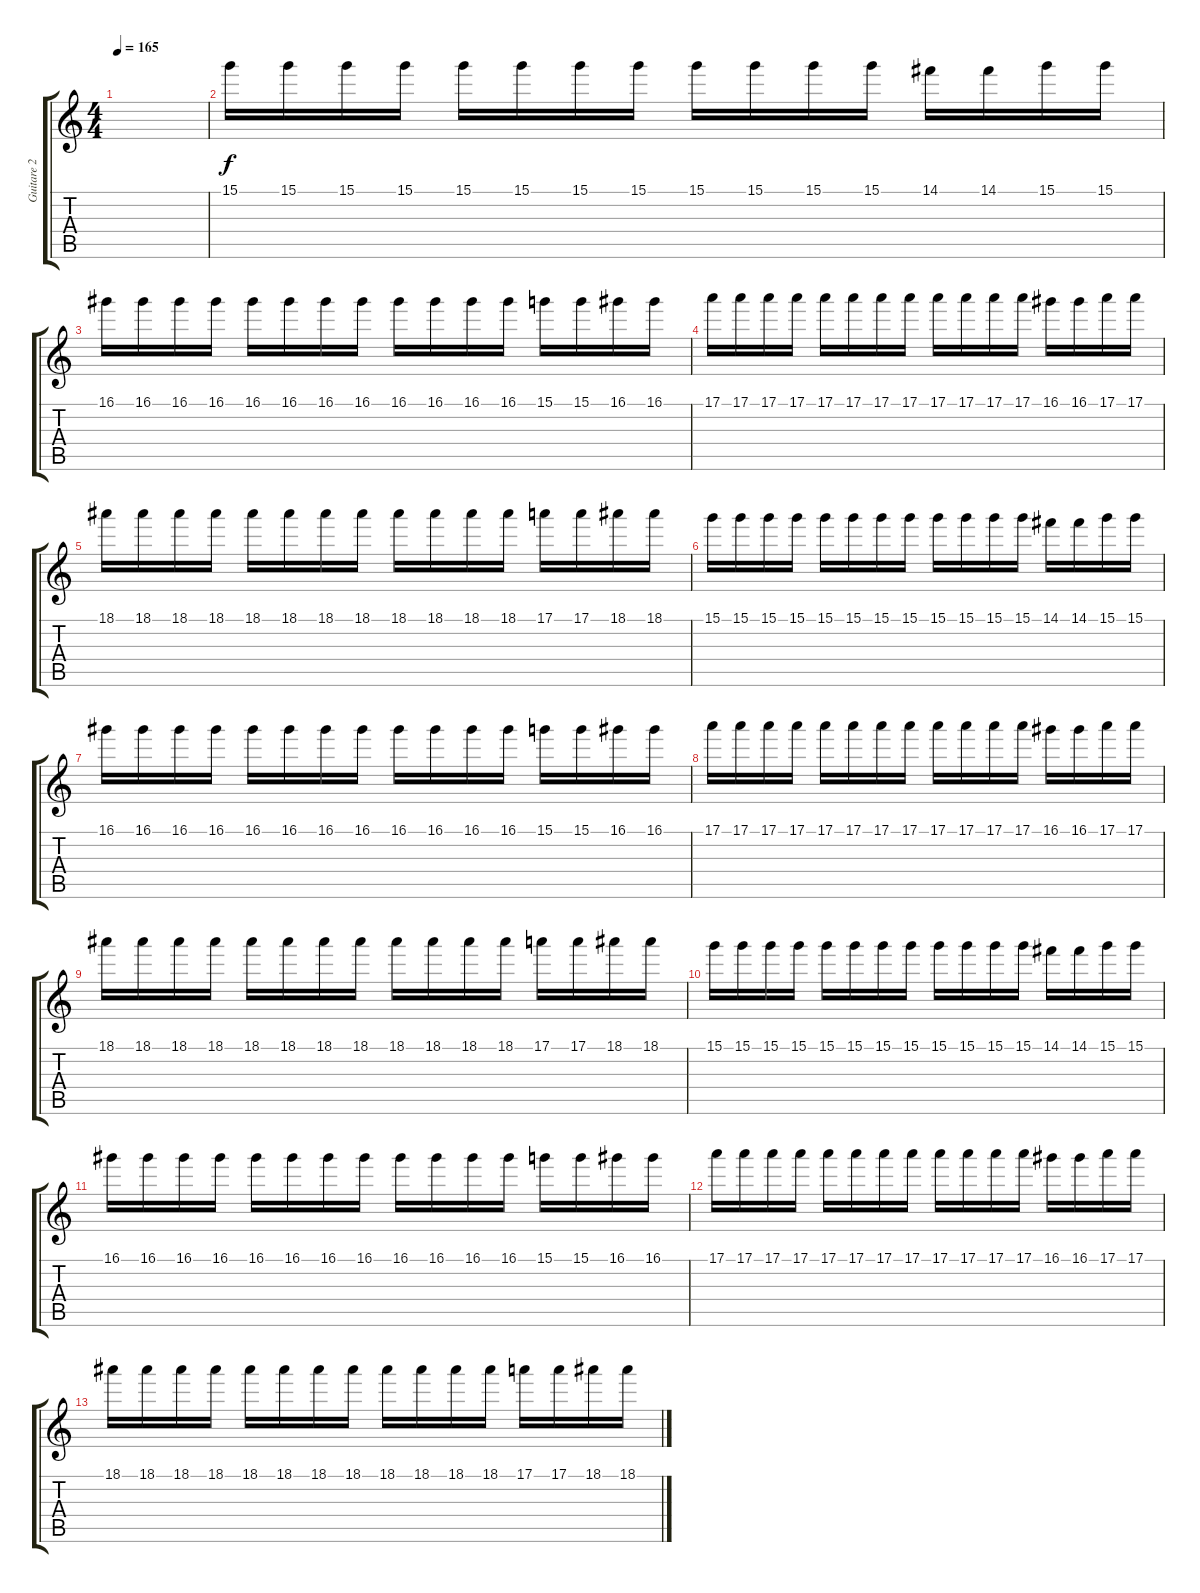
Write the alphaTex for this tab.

\track ("Guitare 2" "Guitare 2") {instrument distortionguitar}
\staff {score tabs}
\tuning (E4 B3 G3 D3 A2 E2) {hide}
\ts (4 4)
\tempo 165
\clef g2
\ks c
|
15.1.16 15.1.16 15.1.16 15.1.16 15.1.16 15.1.16 15.1.16 15.1.16 15.1.16 15.1.16 15.1.16 15.1.16 14.1.16 14.1.16 15.1.16 15.1.16 |
16.1.16 16.1.16 16.1.16 16.1.16 16.1.16 16.1.16 16.1.16 16.1.16 16.1.16 16.1.16 16.1.16 16.1.16 15.1.16 15.1.16 16.1.16 16.1.16 |
17.1.16 17.1.16 17.1.16 17.1.16 17.1.16 17.1.16 17.1.16 17.1.16 17.1.16 17.1.16 17.1.16 17.1.16 16.1.16 16.1.16 17.1.16 17.1.16 |
18.1.16 18.1.16 18.1.16 18.1.16 18.1.16 18.1.16 18.1.16 18.1.16 18.1.16 18.1.16 18.1.16 18.1.16 17.1.16 17.1.16 18.1.16 18.1.16 |
15.1.16 15.1.16 15.1.16 15.1.16 15.1.16 15.1.16 15.1.16 15.1.16 15.1.16 15.1.16 15.1.16 15.1.16 14.1.16 14.1.16 15.1.16 15.1.16 |
16.1.16 16.1.16 16.1.16 16.1.16 16.1.16 16.1.16 16.1.16 16.1.16 16.1.16 16.1.16 16.1.16 16.1.16 15.1.16 15.1.16 16.1.16 16.1.16 |
17.1.16 17.1.16 17.1.16 17.1.16 17.1.16 17.1.16 17.1.16 17.1.16 17.1.16 17.1.16 17.1.16 17.1.16 16.1.16 16.1.16 17.1.16 17.1.16 |
18.1.16 18.1.16 18.1.16 18.1.16 18.1.16 18.1.16 18.1.16 18.1.16 18.1.16 18.1.16 18.1.16 18.1.16 17.1.16 17.1.16 18.1.16 18.1.16 |
15.1.16 15.1.16 15.1.16 15.1.16 15.1.16 15.1.16 15.1.16 15.1.16 15.1.16 15.1.16 15.1.16 15.1.16 14.1.16 14.1.16 15.1.16 15.1.16 |
16.1.16 16.1.16 16.1.16 16.1.16 16.1.16 16.1.16 16.1.16 16.1.16 16.1.16 16.1.16 16.1.16 16.1.16 15.1.16 15.1.16 16.1.16 16.1.16 |
17.1.16 17.1.16 17.1.16 17.1.16 17.1.16 17.1.16 17.1.16 17.1.16 17.1.16 17.1.16 17.1.16 17.1.16 16.1.16 16.1.16 17.1.16 17.1.16 |
18.1.16 18.1.16 18.1.16 18.1.16 18.1.16 18.1.16 18.1.16 18.1.16 18.1.16 18.1.16 18.1.16 18.1.16 17.1.16 17.1.16 18.1.16 18.1.16
